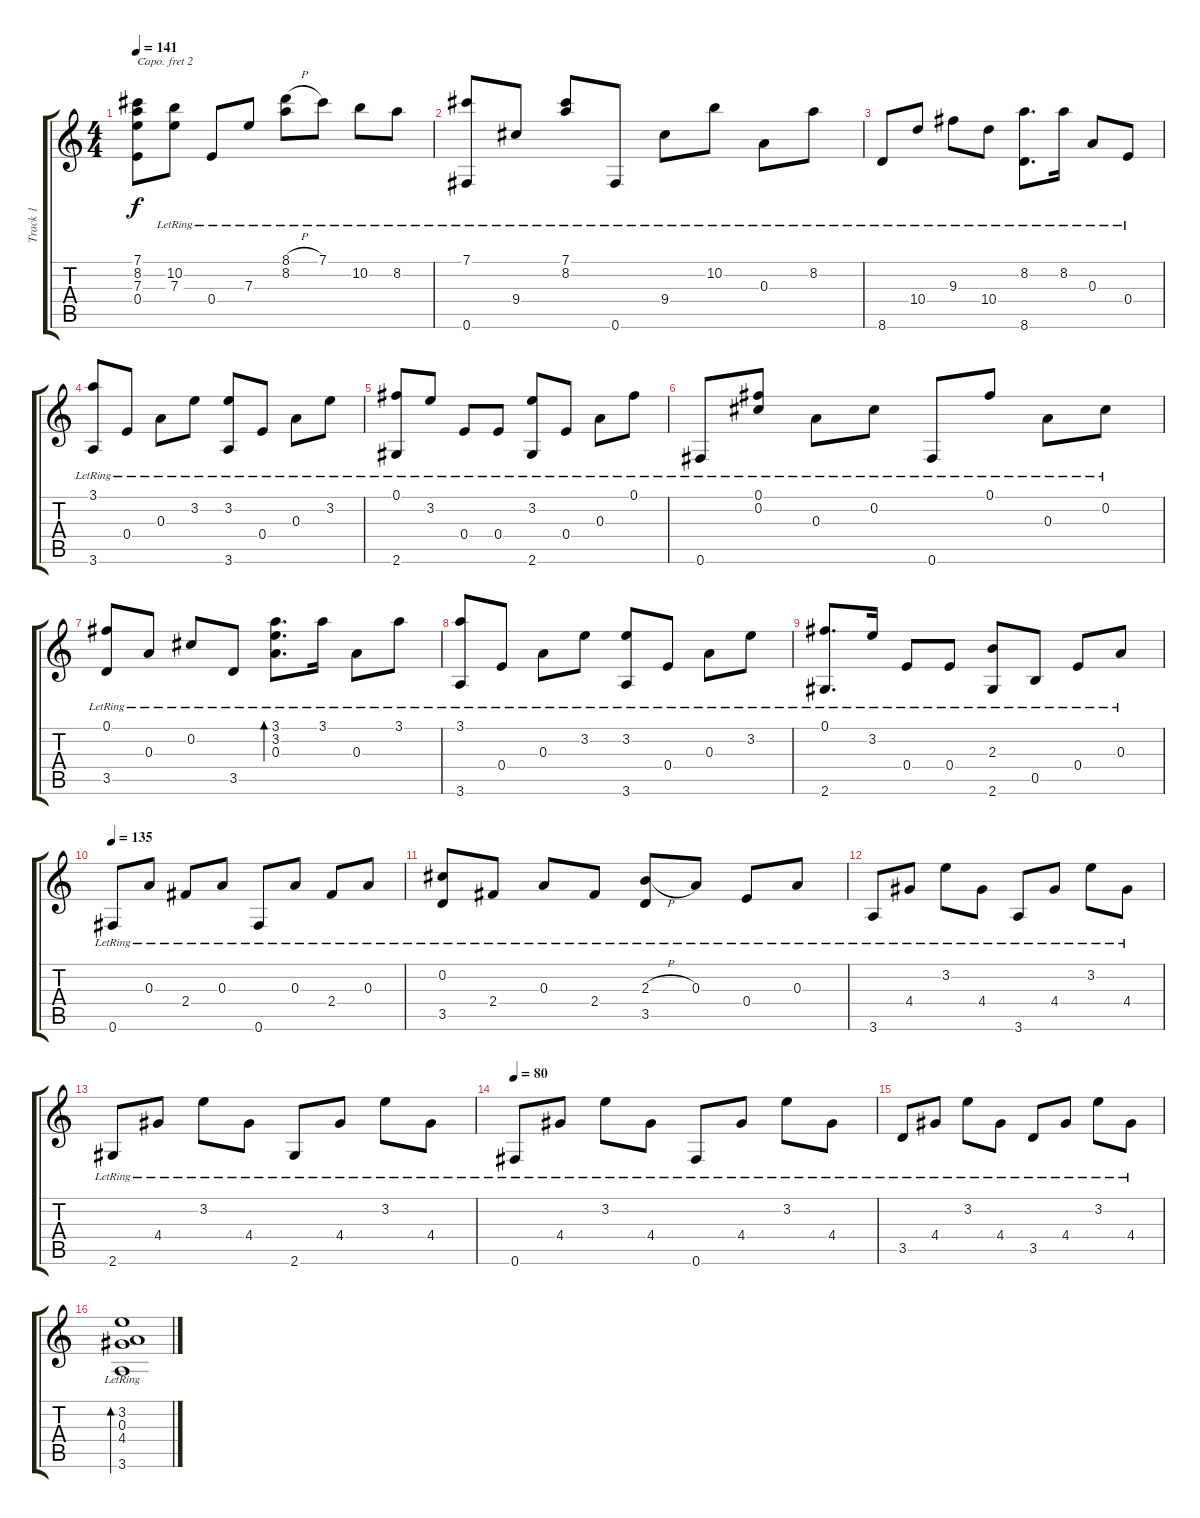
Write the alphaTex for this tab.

\track ("Track 1" "Track 1") {instrument acousticguitarsteel}
\staff {score tabs}
\capo 2
\tuning (E4 B3 G3 D3 A2 E2) {hide}
\ts (4 4)
\tempo 141
\clef g2
\ks c
(7.1{t} 8.2{t} 7.3{t} 0.4{t}).8{dy f} (10.2{lr} 7.3{lr}).8 0.4{lr}.8 7.3{lr}.8 (8.1{h lr} 8.2{lr}).8 7.1{lr}.8 10.2{lr}.8 8.2{lr}.8 |
(7.1{lr} 0.6{lr}).8 9.4{lr}.8 (7.1{lr} 8.2{lr}).8 0.6{lr}.8 9.4{lr}.8 10.2{lr}.8 0.3{lr}.8 8.2{lr}.8 |
8.6{lr}.8 10.4{lr}.8 9.3{lr}.8 10.4{lr}.8 (8.2{lr} 8.6{lr}).8{d} 8.2{lr}.16 0.3{lr}.8 0.4{lr}.8 |
(3.1{lr} 3.6{lr}).8 0.4{lr}.8 0.3{lr}.8 3.2{lr}.8 (3.2{lr} 3.6{lr}).8 0.4{lr}.8 0.3{lr}.8 3.2{lr}.8 |
(0.1{lr} 2.6{lr}).8 3.2{lr}.8 0.4{lr}.8 0.4{lr}.8 (3.2{lr} 2.6{lr}).8 0.4{lr}.8 0.3{lr}.8 0.1{lr}.8 |
0.6{lr}.8 (0.1{lr} 0.2{lr}).8 0.3{lr}.8 0.2{lr}.8 0.6{lr}.8 0.1{lr}.8 0.3{lr}.8 0.2{lr}.8 |
(0.1{lr} 3.5{lr}).8 0.3{lr}.8 0.2{lr}.8 3.5{lr}.8 (3.1{lr} 3.2{lr} 0.3{lr}).8{d bd 120} 3.1{lr}.16 0.3{lr}.8 3.1{lr}.8 |
(3.1{lr} 3.6{lr}).8 0.4{lr}.8 0.3{lr}.8 3.2{lr}.8 (3.2{lr} 3.6{lr}).8 0.4{lr}.8 0.3{lr}.8 3.2{lr}.8 |
(0.1{lr} 2.6{lr}).8{d} 3.2{lr}.16 0.4{lr}.8 0.4{lr}.8 (2.3{lr} 2.6{lr}).8 0.5{lr}.8 0.4{lr}.8 0.3{lr}.8 |
\tempo 135
0.6{lr}.8{volume 10} 0.3{lr}.8 2.4{lr}.8 0.3{lr}.8 0.6{lr}.8 0.3{lr}.8 2.4{lr}.8 0.3{lr}.8 |
(0.2{lr} 3.5{lr}).8 2.4{lr}.8 0.3{lr}.8 2.4{lr}.8 (2.3{h lr} 3.5{lr}).8 0.3{lr}.8 0.4{lr}.8 0.3{lr}.8 |
3.6{lr}.8 4.4{lr}.8 3.2{lr}.8 4.4{lr}.8 3.6{lr}.8 4.4{lr}.8 3.2{lr}.8 4.4{lr}.8 |
2.6{lr}.8 4.4{lr}.8 3.2{lr}.8 4.4{lr}.8 2.6{lr}.8 4.4{lr}.8 3.2{lr}.8 4.4{lr}.8 |
\tempo 80
0.6{lr}.8 4.4{lr}.8 3.2{lr}.8 4.4{lr}.8 0.6{lr}.8 4.4{lr}.8 3.2{lr}.8 4.4{lr}.8 |
3.5{lr}.8 4.4{lr}.8 3.2{lr}.8 4.4{lr}.8 3.5{lr}.8 4.4{lr}.8 3.2{lr}.8 4.4{lr}.8 |
(3.2{lr} 0.3{lr} 4.4{lr} 3.6{lr}).1{bd 480}
